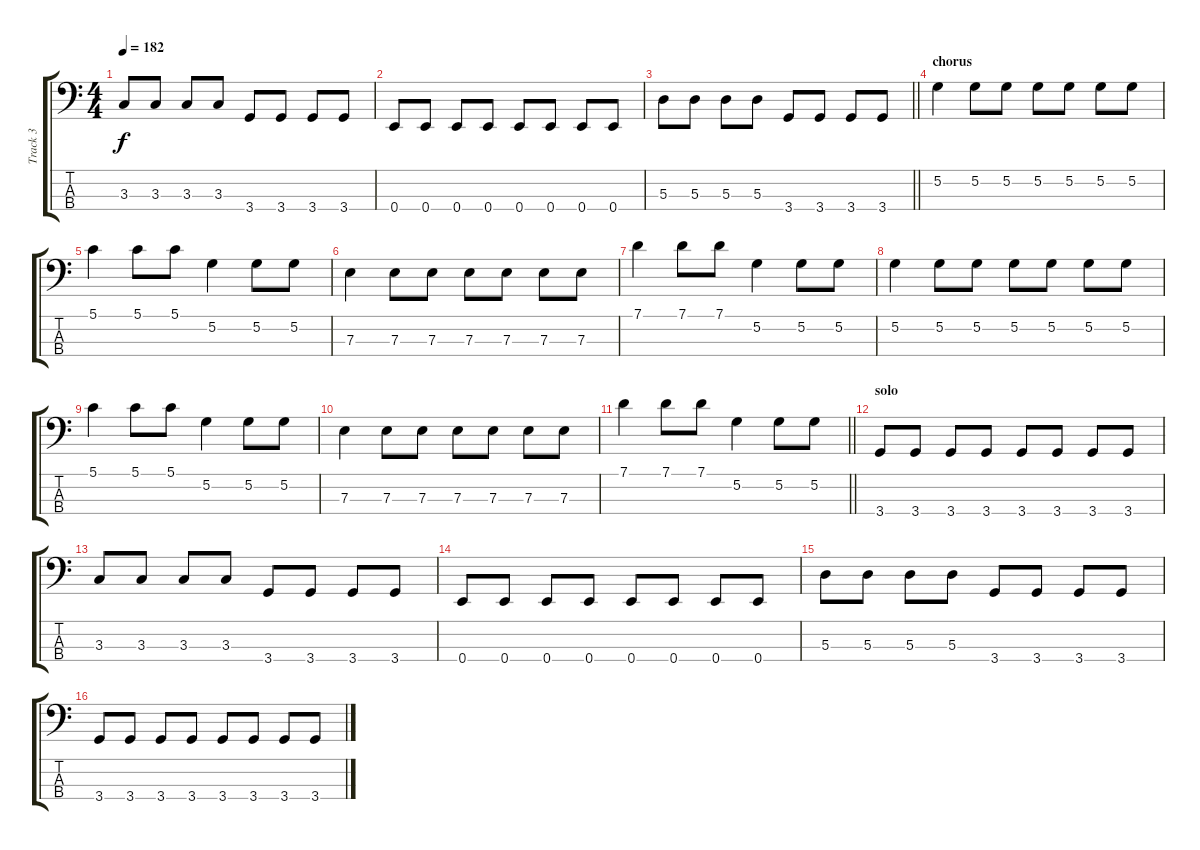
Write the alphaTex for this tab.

\track ("Track 3" "Track 3") {instrument electricbasspick}
\staff {score tabs}
\tuning (G2 D2 A1 E1) {hide}
\ts (4 4)
\tempo 182
\clef f4
\ks c
3.3.8{dy f} 3.3.8 3.3.8 3.3.8 3.4.8 3.4.8 3.4.8 3.4.8 |
0.4.8 0.4.8 0.4.8 0.4.8 0.4.8 0.4.8 0.4.8 0.4.8 |
\barLineRight lightlight
5.3.8 5.3.8 5.3.8 5.3.8 3.4.8 3.4.8 3.4.8 3.4.8 |
\section ("" "chorus")
5.2.4 5.2.8 5.2.8 5.2.8 5.2.8 5.2.8 5.2.8 |
5.1.4 5.1.8 5.1.8 5.2.4 5.2.8 5.2.8 |
7.3.4 7.3.8 7.3.8 7.3.8 7.3.8 7.3.8 7.3.8 |
7.1.4 7.1.8 7.1.8 5.2.4 5.2.8 5.2.8 |
5.2.4 5.2.8 5.2.8 5.2.8 5.2.8 5.2.8 5.2.8 |
5.1.4 5.1.8 5.1.8 5.2.4 5.2.8 5.2.8 |
7.3.4 7.3.8 7.3.8 7.3.8 7.3.8 7.3.8 7.3.8 |
\barLineRight lightlight
7.1.4 7.1.8 7.1.8 5.2.4 5.2.8 5.2.8 |
\section ("" "solo")
3.4.8 3.4.8 3.4.8 3.4.8 3.4.8 3.4.8 3.4.8 3.4.8 |
3.3.8 3.3.8 3.3.8 3.3.8 3.4.8 3.4.8 3.4.8 3.4.8 |
0.4.8 0.4.8 0.4.8 0.4.8 0.4.8 0.4.8 0.4.8 0.4.8 |
5.3.8 5.3.8 5.3.8 5.3.8 3.4.8 3.4.8 3.4.8 3.4.8 |
3.4.8 3.4.8 3.4.8 3.4.8 3.4.8 3.4.8 3.4.8 3.4.8
